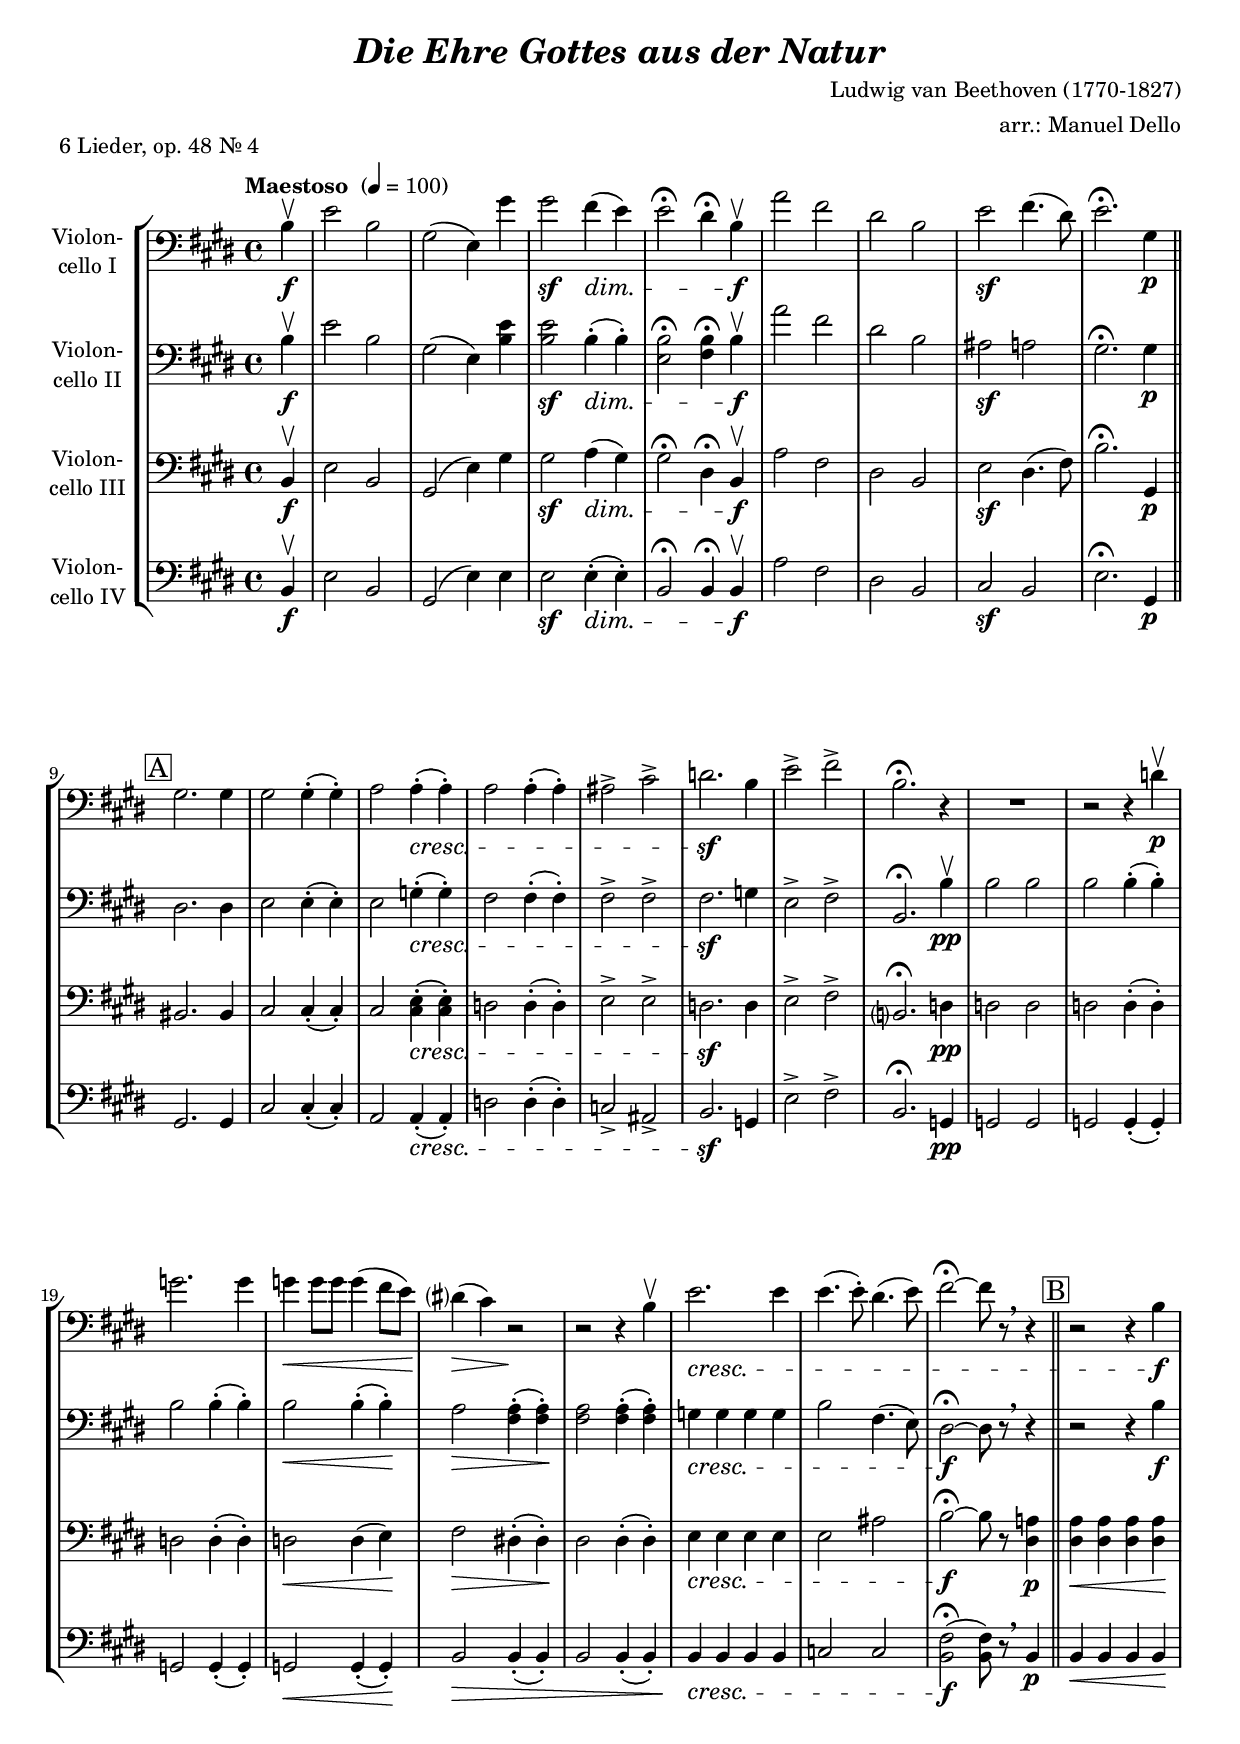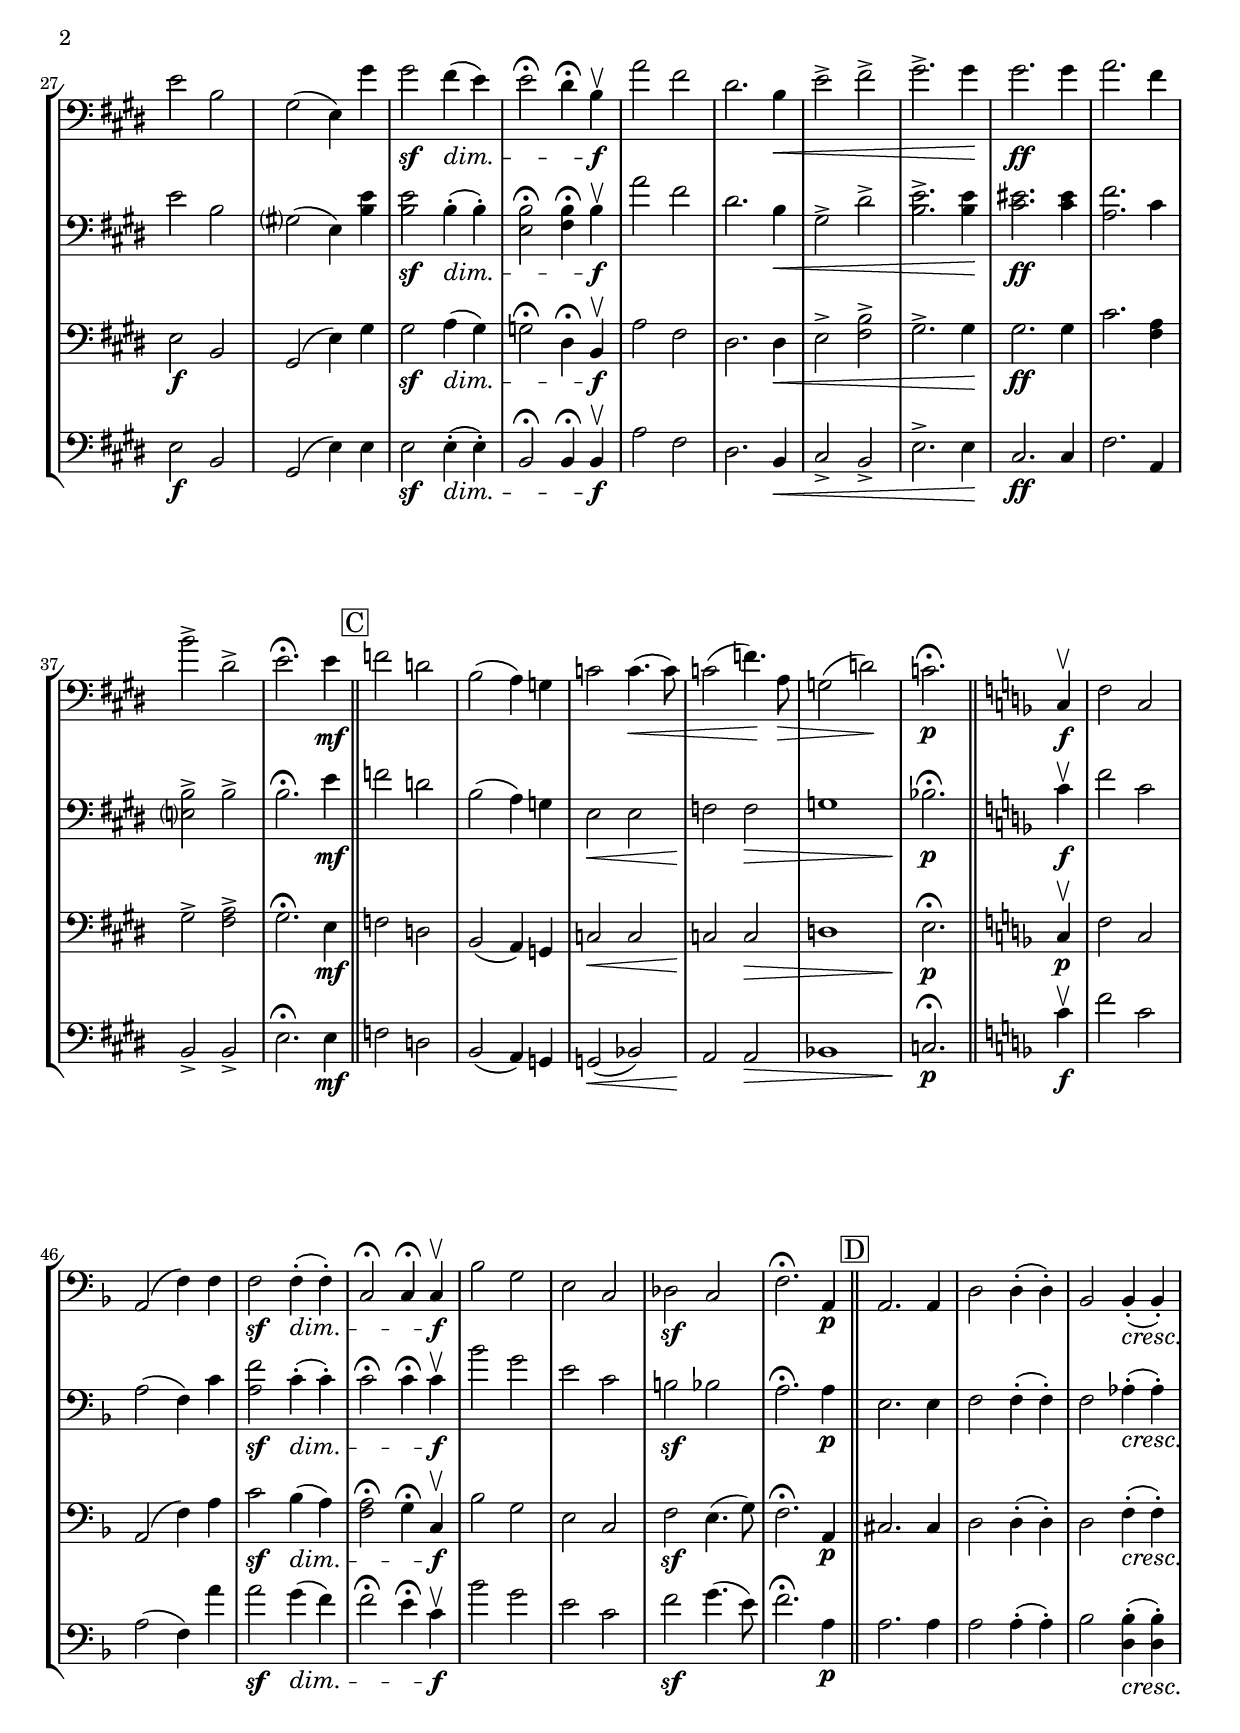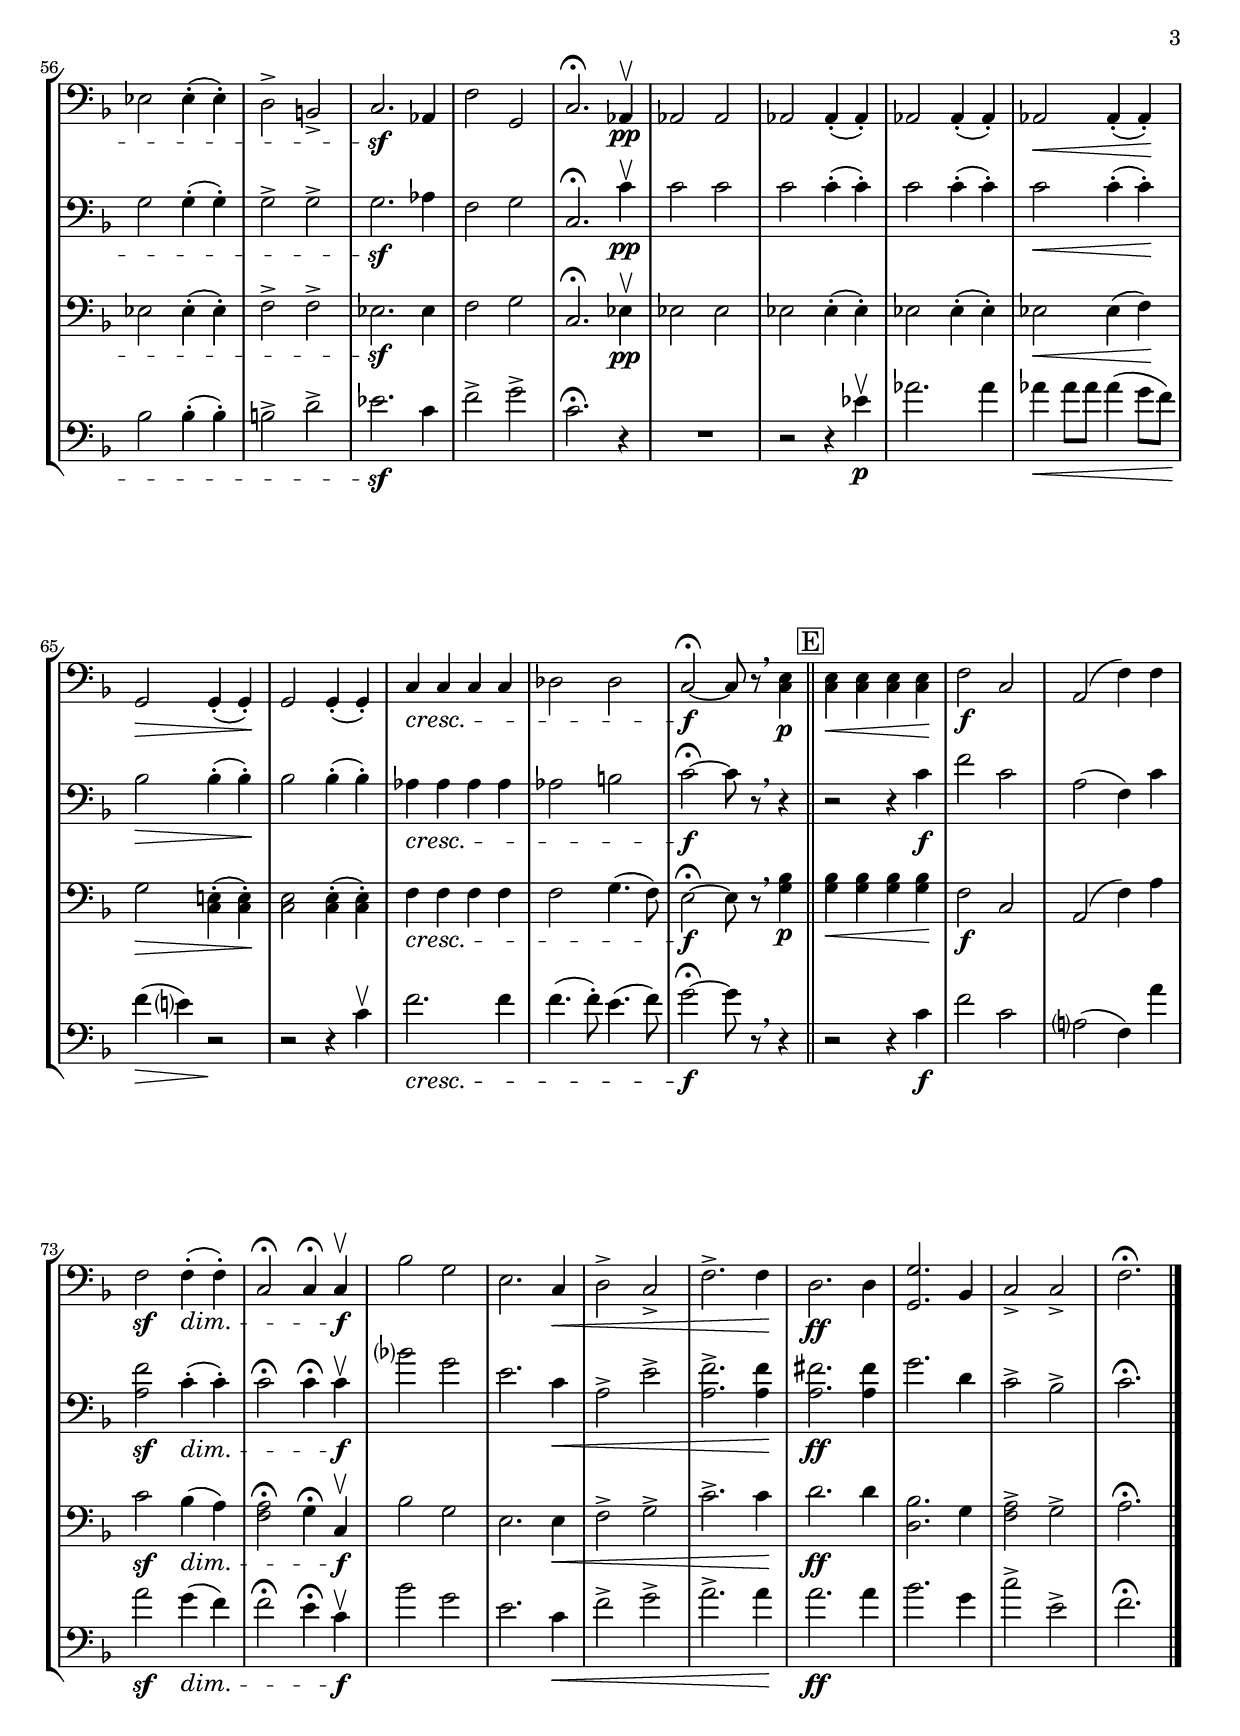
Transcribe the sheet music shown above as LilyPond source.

\version "2.18.2"
\include "deutsch.ly"
  
#(set-global-staff-size 19)

\header {
  title     = \markup \bold \italic "Die Ehre Gottes aus der Natur"
  composer  = "Ludwig van Beethoven (1770-1827)"
  arranger  = "arr.: Manuel Dello"
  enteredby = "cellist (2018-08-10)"
  piece     = "6 Lieder, op. 48 Nr. 4"
}

voiceconsts = {
  \key e \major
  \time 4/4
  \clef "bass"
%  \numericTimeSignature
  \compressFullBarRests
  % Set default beaming for all staves
% \set Timing.beamExceptions = #'()
% \set Timing.baseMoment     = #(ly:make-moment 1 4)
% \set Timing.beatStructure  = #'(1 1 1)
  \tempo "Maestoso " 4=100
}

micl = "clarinet"
mifl = "flute"
miob = "oboe"
mifh = "french horn"
misx = "tenor sax"
mist = "string ensemble 1"
miba = "cello"

boxa = { \bar "||" \mark \markup \box "A" }
boxb = { \bar "||" \mark \markup \box "B" }
boxc = { \bar "||" \mark \markup \box "C" }
boxd = { \bar "||" \mark \markup \box "D" }
boxe = { \bar "||" \mark \markup \box "E" }

atem = \mark \markup \box "a tempo"
rit  = \mark \markup \box "rit."

va = \relative c'' {
  \voiceconsts

  \partial 4 h4\upbow\f
  e2 h
  gis( e4) gis'
  gis2\sf fis4(\dim e)
  e2\fermata dis4\fermata h\upbow\f
  a'2 fis
  dis h
  e\sf fis4.( dis8)
  e2.\fermata gis,4\p \boxa

  gis2. gis4
  gis2 gis4(-. gis)-.
  a2 a4(-.\cresc a)-.
  a2 a4(-. a)-.
  ais2-> cis->
  d2.\sf h4
  e2-> fis->
  h,2.\fermata r4
  R1
  r2 r4 d\upbow\p

  g2. g4
  g\< g8 g g4( fis8 e)\!
  dis?4(\> cis) r2\!
  r r4 h\upbow
  e2.\cresc e4
  e4.( e8)-. dis4.( e8)
  fis2~\fermata fis8 r \breathe r4 \boxb
  r2 r4 h,\f

  e2 h
  gis( e4) gis'
  gis2\sf fis4(\dim e)
  e2\fermata dis4\fermata h\upbow\f
  a'2 fis
  dis2. h4\<
  e2-> fis->
  gis2.-> gis4\!
  gis2.\ff gis4

  a2. fis4
  h2-> dis,->
  e2.\fermata e4\mf \boxc
  f2 d
  h( a4) g
  c2 c4.(\< c8)
  c2( f4.)\! a,8\>
  g2( d')\!
  c2.\fermata\p \bar "||" \key f \major c,4\upbow\f

  f2 c
  a( f'4) f
  f2\sf f4(-.\dim f)-.
  c2\fermata c4\fermata c\upbow\f
  b'2 g
  e c
  des\sf c
  f2.\fermata a,4\p \boxd
  a2. a4

  d2 d4(-. d)-.
  b2 b4(-.\cresc b)-.
  es2 es4(-. es)-.
  d2-> h->
  c2.\sf as4
  f'2 g,
  c2.\fermata as4\upbow\pp
  as2 as
  as as4(-. as)-.
  as2 as4(-. as)-.

  as2\< as4(-. as)-.\!
  g2\> g4(-. g)-.\!
  g2 g4(-. g)-.
  c\cresc c c c
  des2 des
  c~\fermata\f c8 r \breathe <c e>4\p \boxe
  <c e>\< <c e> <c e> <c e>\!
  f2\f c
  a( f'4) f

  f2\sf f4(-.\dim f)-.
  c2\fermata c4\fermata c\upbow\f
  b'2 g
  e2. c4\<
  d2-> c->
  f2.-> f4\!
  d2.\ff d4
  <g, g'>2. b4
  c2-> c->
  f2.\fermata \bar "|."
}

vb = \relative c'' {
  \voiceconsts

  \partial 4 h4\upbow\f
  e2 h
  gis( e4) <h' e>
  <h e>2\sf h4(-.\dim h)-.
  <e, h'>2\fermata <fis h>4\fermata h\upbow\f
  a'2 fis
  dis h
  ais\sf a
  gis2.\fermata gis4\p \boxa
  dis2. dis4

  e2 e4(-. e)-.
  e2 g4(-.\cresc g)-.
  fis2 fis4(-. fis)-.
  fis2-> fis->
  fis2.\sf g4
  e2-> fis->
  h,2.\fermata h'4\upbow\pp
  h2 h
  h h4(-. h)-.
  h2 h4(-. h)-.
  h2\< h4(-. h)-.\!

  a2\> <fis a>4(-. <fis a>)-.\!
  <fis a>2 <fis a>4(-. <fis a>)-.
  g\cresc g g g
  h2 fis4.( e8)
  dis2~\fermata\f dis8 r \breathe r4 \boxb
  r2 r4 h'\f
  e2 h
  gis?( e4) <h' e>
  <h e>2\sf h4(-.\dim h)-.
  <e, h'>2\fermata <fis h>4\fermata h\upbow\f

  a'2 fis
  dis2. h4\<
  gis2-> dis'->
  <h e>2.-> <h e>4\!
  <cis eis>2.\ff <cis eis>4
  <a fis'>2. cis4
  <e,? h'>2-> h'->
  h2.\fermata e4\mf \boxc
  f2 d
  h( a4) g
  e2\< e

  f\! f\>
  g1
  b2.\fermata\!\p \bar "||" \key f \major c4\upbow\f
  f2 c
  a( f4) c'
  <a f'>2\sf c4(-.\dim c)-.
  c2\fermata c4\fermata c\upbow\f
  b'2 g
  e c
  h\sf b

  a2.\fermata a4\p \boxd
  e2. e4
  f2 f4(-. f)-.
  f2 as4(-.\cresc as)-.
  g2 g4(-. g)-.
  g2-> g->
  g2.\sf as4
  f2 g
  c,2.\fermata c'4\upbow\pp
  c2 c
  c c4(-. c)-.

  c2 c4(-. c)-.
  c2\< c4(-. c)-.\!
  b2\> b4(-. b)-.\!
  b2 b4(-. b)-.
  as\cresc as as as
  as2 h
  c~\fermata\f c8 r \breathe r4 \boxe
  r2 r4 c\f
  f2 c
  a( f4) c'

  <a f'>2\sf c4(-.\dim c)-.
  c2\fermata c4\fermata c\upbow\f
  b'?2 g
  e2. c4\<
  a2-> e'->
  <a, f'>2.-> <a f'>4\!
  <a fis'>2.\ff <a fis'>4
  g'2. d4
  c2-> b->
  c2.\fermata \bar "|."
}

vc = \relative c' {
  \voiceconsts

  \partial 4 h4\upbow\f
  e2 h
  gis( e'4) gis
  gis2\sf a4(\dim gis)
  gis2\fermata dis4\fermata h\upbow\f
  a'2 fis
  dis h
  e\sf dis4.( fis8)
  h2.\fermata gis,4\p \boxa
  his2. his4

  cis2 cis4(-. cis)-.
  cis2 <cis e>4(-.\cresc <cis e>)-.
  d2 d4(-. d)-.
  e2-> e->
  d2.\sf d4
  e2-> fis->
  h,?2.\fermata d4\pp
  d2 d
  d d4(-. d)-.
  d2 d4(-. d)-.
  d2\< d4( e)\!

  fis2\> dis!4(-. dis)-.\!
  dis2 dis4(-. dis)-.
  e\cresc e e e
  e2 ais
  h~\fermata\f h8 r <dis, a'!>4\p \boxb
  <dis a'>\< <dis a'> <dis a'> <dis a'>\!
  e2\f h
  gis( e'4) gis
  gis2\sf a4(\dim gis)
  g2\fermata dis4\fermata h\upbow\f

  a'2 fis
  dis2. dis4\<
  e2-> <fis h>->
  gis2.-> gis4\!
  gis2.\ff gis4
  cis2. <fis, a>4
  gis2-> <fis a>->
  gis2.\fermata e4\mf \boxc
  f2 d
  h( a4) g
  c2\< c
  c\! c\>
  d1
  e2.\fermata\!\p \bar "||" \key f \major c4\upbow\p
  f2 c
  a( f'4) a
  c2\sf b4(\dim a)
  <f a>2\fermata g4\fermata c,\upbow\f
  b'2 g
  e c
  f\sf e4.( g8)

  f2.\fermata a,4\p \boxd
  cis2. cis4
  d2 d4(-. d)-.
  d2 f4(-.\cresc f)-.
  es2 es4(-. es)-.
  f2-> f->
  es2.\sf es4
  f2 g
  c,2.\fermata es4\upbow\pp
  es2 es
  es es4(-. es)-.

  es2 es4(-. es)-.
  es2\< es4( f)\!
  g2\> <c, e!>4(-. <c e>)-.\!
  <c e>2 <c e>4(-. <c e>)-.
  f\cresc f f f
  f2 g4.( f8)
  e2~\fermata\f e8 r \breathe <g b>4\p \boxe
  <g b>\< <g b> <g b> <g b>\!
  f2\f c

  a( f'4) a
  c2\sf b4(\dim a)
  <f a>2\fermata g4\fermata c,\upbow\f
  b'2 g
  e2. e4\<
  f2-> g->
  c2.-> c4\!
  d2.\ff d4
  <d, b'>2. g4
  <f a>2-> g->
  a2.\fermata \bar "|."
}

vd = \relative c' {
  \voiceconsts

  \partial 4 h4\upbow\f
  e2 h
  gis( e'4) e
  e2\sf e4(-.\dim e)-.
  h2\fermata h4\fermata h\upbow\f
  a'2 fis
  dis h
  cis\sf h
  e2.\fermata gis,4\p \boxa
  gis2. gis4

  cis2 cis4(-. cis)-.
  a2 a4(-.\cresc a)-.
  d2 d4(-. d)-.
  c2-> ais->
  h2.\sf g4
  e'2-> fis->
  h,2.\fermata g4\pp
  g2 g
  g g4(-. g)-.
  g2 g4(-. g)-.
  g2\< g4(-. g)-.\!

  h2\> h4(-. h)-.
  h2 h4(-. h)-.
  h\cresc h h h
  c2 c
  <h fis'>(\fermata\f <h fis'>8) r \breathe h4\p \boxb
  h\< h h h\!
  e2\f h
  gis( e'4) e
  e2\sf e4(-.\dim e)-.
  h2\fermata h4\fermata h\upbow\f

  a'2 fis
  dis2. h4\<
  cis2-> h->
  e2.-> e4\!
  cis2.\ff cis4
  fis2. a,4
  h2-> h->
  e2.\fermata e4\mf \boxc
  f2 d
  h( a4) g
  g2(\< b)

  a\! a\>
  b1
  c2.\fermata\!\p \bar "||" \key f \major c'4\upbow\f
  f2 c
  a( f4) a'
  a2\sf g4(\dim f)
  f2\fermata e4\fermata c\upbow\f
  b'2 g
  e c
  f\sf g4.( e8)

  f2.\fermata a,4\p \boxd
  a2. a4
  a2 a4(-. a)-.
  b2 <d, b'>4(-.\cresc <d b'>)-.
  b'2 b4(-. b)-.
  h2-> d->
  es2.\sf c4
  f2-> g->
  c,2.\fermata r4
  R1
  r2 r4 es\upbow\p

  as2. as4
  as\< as8 as as4( g8 f)\!
  f4(\> e?) r2\!
  r r4 c\upbow
  f2.\cresc f4
  f4.( f8)-. e4.( f8)
  g2~\fermata\f g8 r \breathe r4 \boxe
  r2 r4 c,\f
  f2 c
  a?( f4) a'

  a2\sf g4(\dim f)
  f2\fermata e4\fermata c\upbow\f
  b'2 g
  e2. c4\<
  f2-> g->
  a2.-> a4\!
  a2.\ff a4
  b2. g4
  c2-> e,->
  f2.\fermata \bar "|."
}


music = \new StaffGroup <<
      \new Staff {
	\set Staff.midiInstrument = \miba
	\set Staff.instrumentName = \markup \center-column { "Violon-" "cello I" }
	\transpose e e, { \va }
      }

      \new Staff {
	\set Staff.midiInstrument = \miba
	\set Staff.instrumentName = \markup \center-column { "Violon-" "cello II" }
	\transpose e e, { \vb }
      }

      \new Staff {
	\set Staff.midiInstrument = \miba
	\set Staff.instrumentName = \markup \center-column { "Violon-" "cello III" }
	\transpose e e, { \vc }
      }

      \new Staff {
	\set Staff.midiInstrument = \miba
	\set Staff.instrumentName = \markup \center-column { "Violon-" "cello IV" }
	\transpose e e, { \vd }
      }
>>

\book {
  \score {
    \music
    \layout {}
  }

  \score {
    \unfoldRepeats \music

    \midi {
      \context {
        \Score
      }
    }
  }
}
